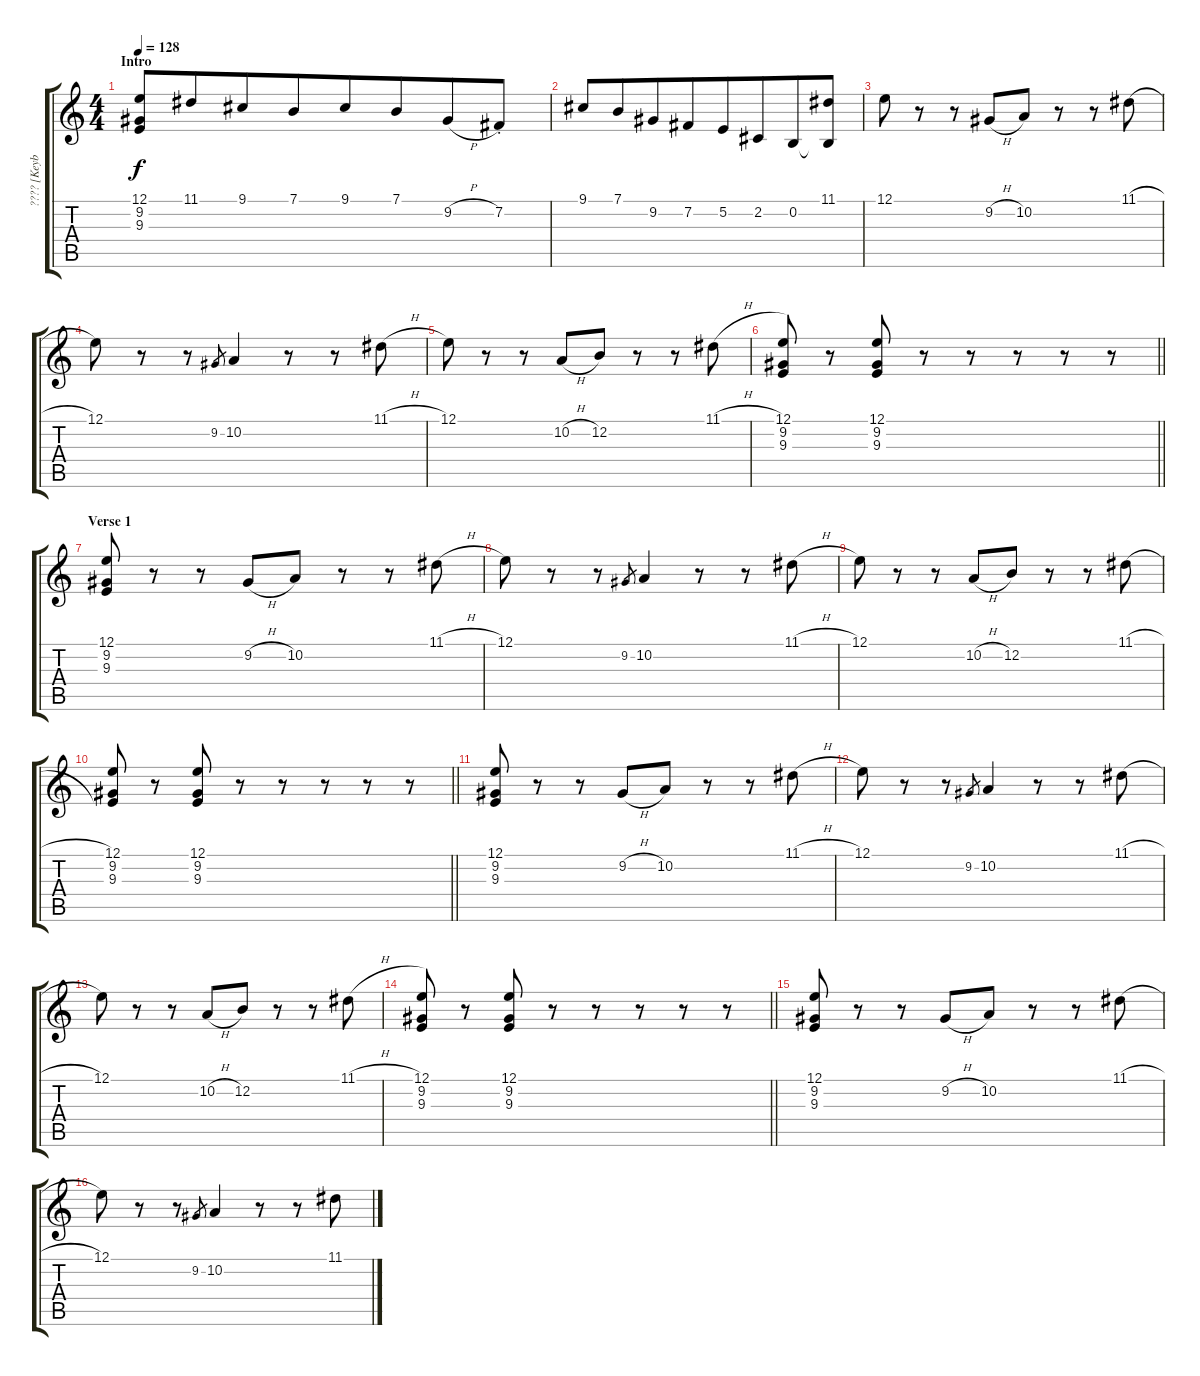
\track ("???? [Keyboard]" "???? [Keyb") {instrument drawbarorgan}
\staff {score tabs}
\tuning (E4 B3 G3 D3 A2 E2) {hide}
\ts (4 4)
\section ("" "Intro")
\tempo 128
\clef g2
\ks c
(12.1 9.2 9.3).8{dy f instrument drawbarorgan} 11.1.8{beam merge} 9.1.8 7.1.8{beam merge} 9.1.8 7.1.8{beam merge} 9.2{h}.8 7.2{st}.8 |
9.1.8 7.1.8{beam merge} 9.2.8 7.2.8{beam merge} 5.2.8 2.2.8{beam merge} 0.2.8 (11.1 0.2{t}).8 |
12.1.8 r.8 r.8 9.2{h}.8{beam merge} 10.2.8 r.8 r.8 11.1{h}.8 |
12.1.8 r.8 r.8 9.2.8{gr} 10.2.4 r.8 r.8 11.1{h}.8 |
12.1.8 r.8 r.8 10.2{h}.8{beam merge} 12.2.8 r.8 r.8 11.1{h}.8 |
\barLineRight lightlight
(12.1 9.2 9.3).8 r.8 (12.1 9.2 9.3).8 r.8 r.8 r.8 r.8 r.8 |
\section ("" "Verse 1")
(12.1 9.2 9.3).8 r.8 r.8 9.2{h}.8{beam merge} 10.2.8 r.8 r.8 11.1{h}.8 |
12.1.8 r.8 r.8 9.2.8{gr} 10.2.4 r.8 r.8 11.1{h}.8 |
12.1.8 r.8 r.8 10.2{h}.8{beam merge} 12.2.8 r.8 r.8 11.1{h}.8 |
\barLineRight lightlight
(12.1 9.2 9.3).8 r.8 (12.1 9.2 9.3).8 r.8 r.8 r.8 r.8 r.8 |
(12.1 9.2 9.3).8 r.8 r.8 9.2{h}.8{beam merge} 10.2.8 r.8 r.8 11.1{h}.8 |
12.1.8 r.8 r.8 9.2.8{gr} 10.2.4 r.8 r.8 11.1{h}.8 |
12.1.8 r.8 r.8 10.2{h}.8{beam merge} 12.2.8 r.8 r.8 11.1{h}.8 |
\barLineRight lightlight
(12.1 9.2 9.3).8 r.8 (12.1 9.2 9.3).8 r.8 r.8 r.8 r.8 r.8 |
(12.1 9.2 9.3).8 r.8 r.8 9.2{h}.8{beam merge} 10.2.8 r.8 r.8 11.1{h}.8 |
12.1.8 r.8 r.8 9.2.8{gr} 10.2.4 r.8 r.8 11.1{h}.8
